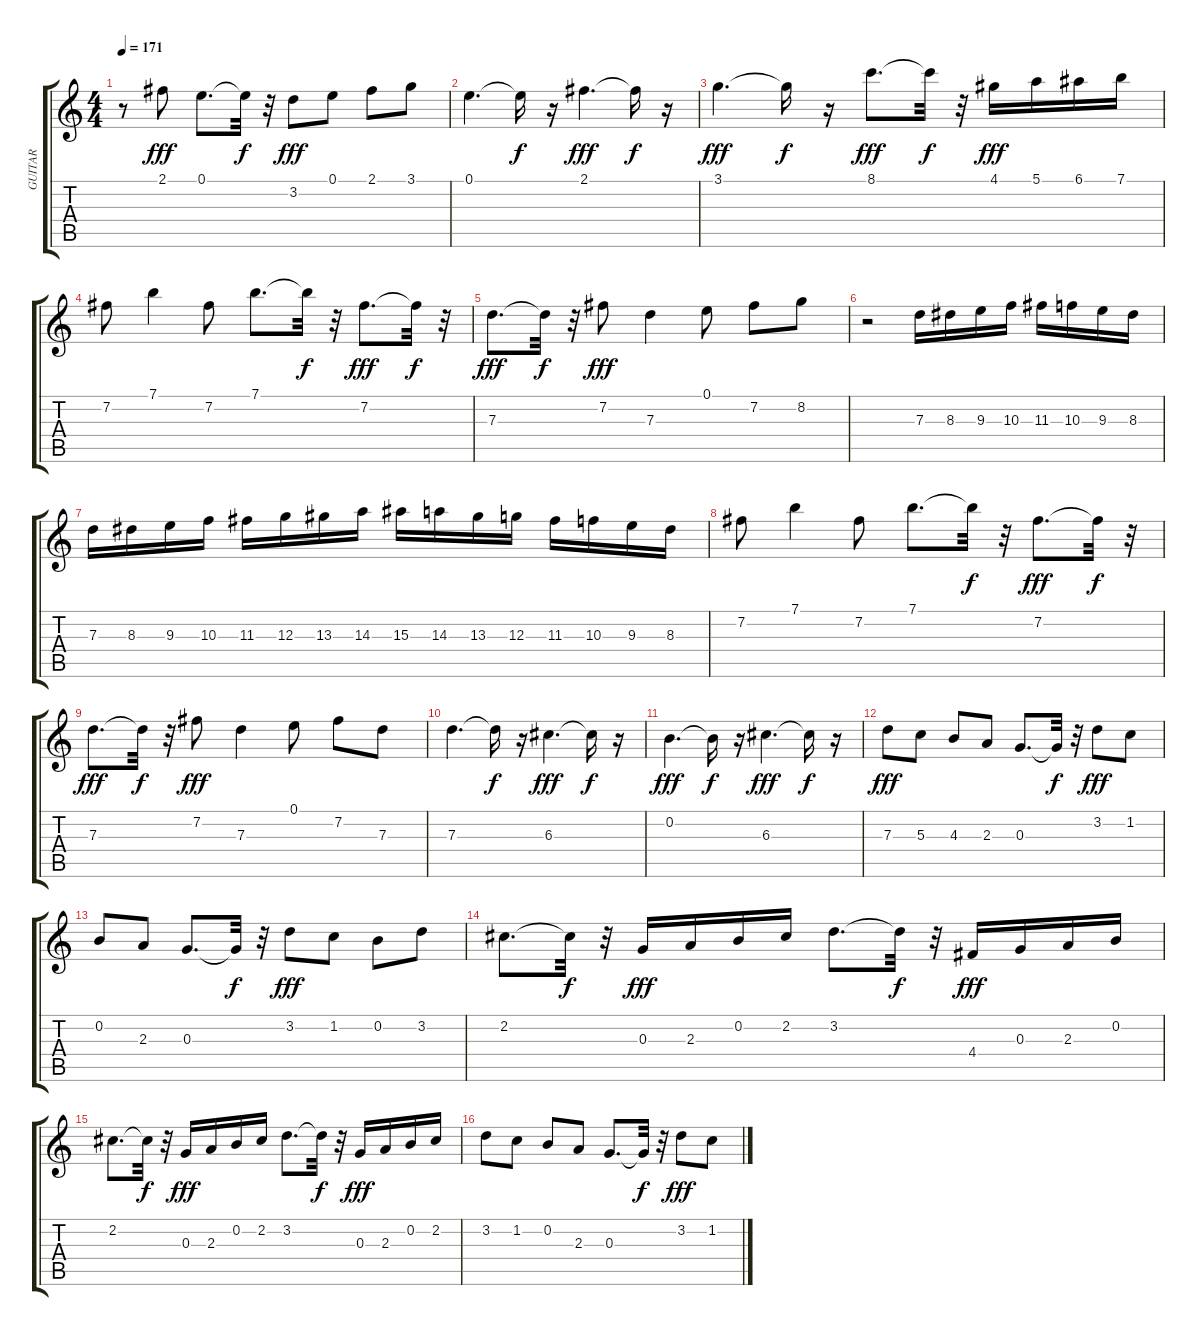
\track ("GUITAR" "GUITAR") {instrument acousticguitarsteel}
\staff {score tabs}
\tuning (E4 B3 G3 D3 A2 E2) {hide}
\ts (4 4)
\tempo 171
\clef g2
\ks c
r.8{dy fff} 2.1.8 0.1.8{d} 0.1{t}.32{dy f} r.32 3.2.8{dy fff} 0.1.8 2.1.8 3.1.8 |
0.1.4{d} 0.1{t}.16{dy f} r.16 2.1.4{d dy fff} 2.1{t}.16{dy f} r.16 |
3.1.4{d dy fff} 3.1{t}.16{dy f} r.16 8.1.8{d dy fff} 8.1{t}.32{dy f} r.32 4.1.16{dy fff} 5.1.16 6.1.16 7.1.16 |
7.2.8 7.1.4 7.2.8 7.1.8{d} 7.1{t}.32{dy f} r.32 7.2.8{d dy fff} 7.2{t}.32{dy f} r.32 |
7.3.8{d dy fff} 7.3{t}.32{dy f} r.32 7.2.8{dy fff} 7.3.4 0.1.8 7.2.8 8.2.8 |
r.2 7.3.16 8.3.16 9.3.16 10.3.16 11.3.16 10.3.16 9.3.16 8.3.16 |
7.3.16 8.3.16 9.3.16 10.3.16 11.3.16 12.3.16 13.3.16 14.3.16 15.3.16 14.3.16 13.3.16 12.3.16 11.3.16 10.3.16 9.3.16 8.3.16 |
7.2.8 7.1.4 7.2.8 7.1.8{d} 7.1{t}.32{dy f} r.32 7.2.8{d dy fff} 7.2{t}.32{dy f} r.32 |
7.3.8{d dy fff} 7.3{t}.32{dy f} r.32 7.2.8{dy fff} 7.3.4 0.1.8 7.2.8 7.3.8 |
7.3.4{d} 7.3{t}.16{dy f} r.16 6.3.4{d dy fff} 6.3{t}.16{dy f} r.16 |
0.2.4{d dy fff} 0.2{t}.16{dy f} r.16 6.3.4{d dy fff} 6.3{t}.16{dy f} r.16 |
7.3.8{dy fff} 5.3.8 4.3.8 2.3.8 0.3.8{d} 0.3{t}.32{dy f} r.32 3.2.8{dy fff} 1.2.8 |
0.2.8 2.3.8 0.3.8{d} 0.3{t}.32{dy f} r.32 3.2.8{dy fff} 1.2.8 0.2.8 3.2.8 |
2.2.8{d} 2.2{t}.32{dy f} r.32 0.3.16{dy fff} 2.3.16 0.2.16 2.2.16 3.2.8{d} 3.2{t}.32{dy f} r.32 4.4.16{dy fff} 0.3.16 2.3.16 0.2.16 |
2.2.8{d} 2.2{t}.32{dy f} r.32 0.3.16{dy fff} 2.3.16 0.2.16 2.2.16 3.2.8{d} 3.2{t}.32{dy f} r.32 0.3.16{dy fff} 2.3.16 0.2.16 2.2.16 |
3.2.8 1.2.8 0.2.8 2.3.8 0.3.8{d} 0.3{t}.32{dy f} r.32 3.2.8{dy fff} 1.2.8
